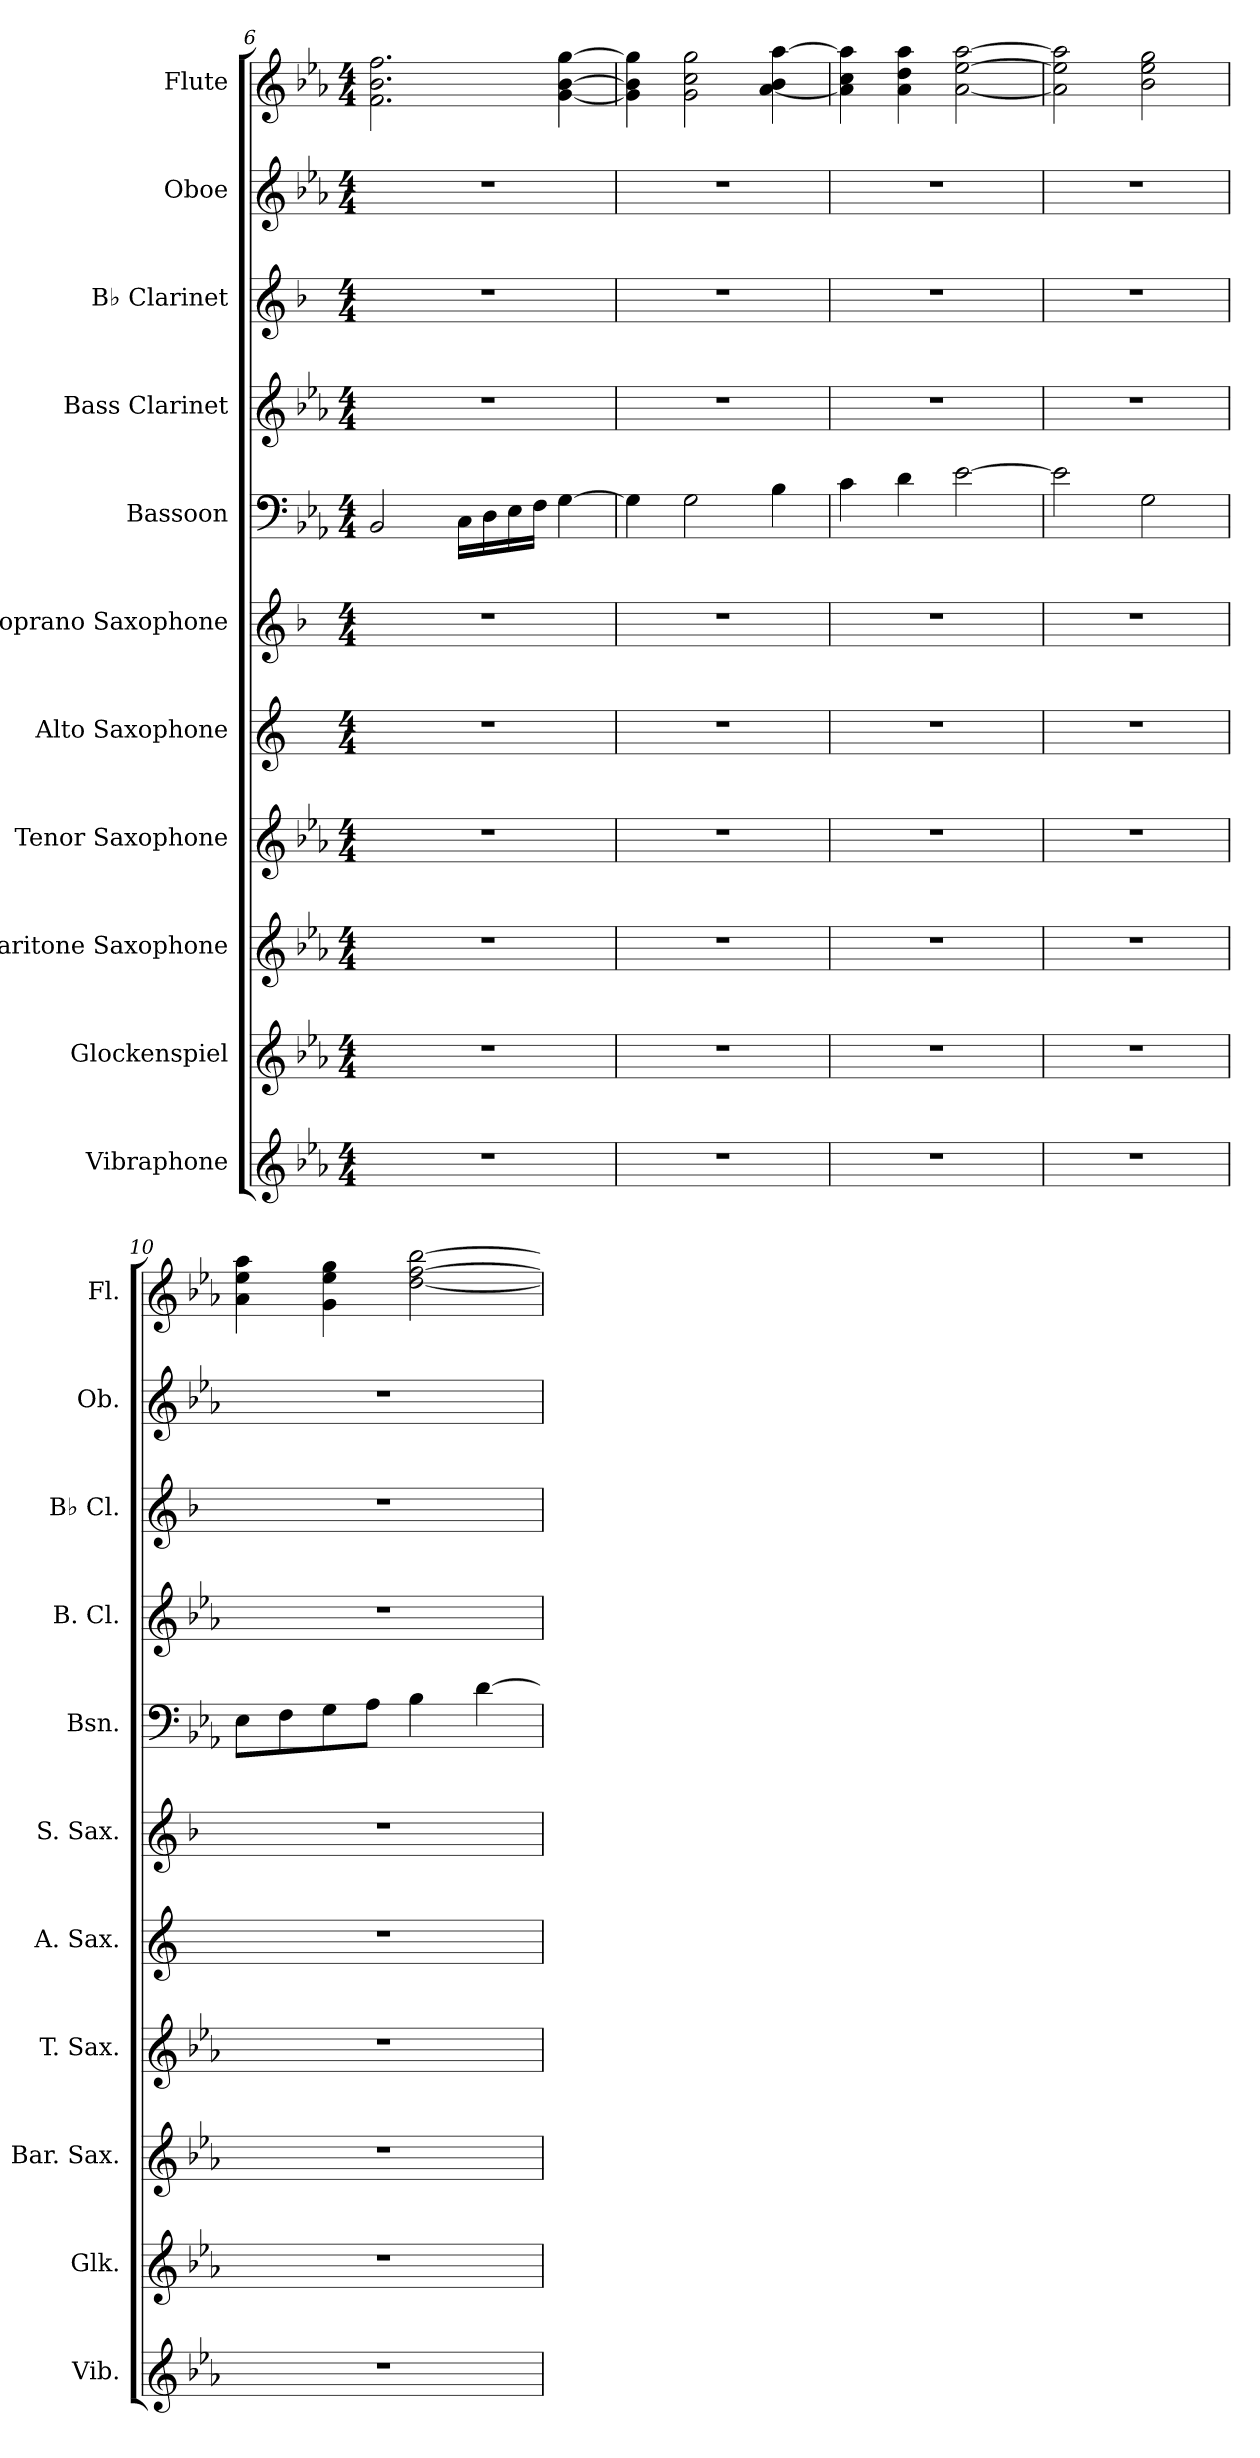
**kern	**kern	**kern	**kern	**kern	**kern	**kern	**kern	**kern	**kern	**kern
*part11	*part10	*part9	*part8	*part7	*part6	*part5	*part4	*part3	*part2	*part1
*staff11	*staff10	*staff9	*staff8	*staff7	*staff6	*staff5	*staff4	*staff3	*staff2	*staff1
*I"Vibraphone	*I"Glockenspiel	*I"Baritone Saxophone	*I"Tenor Saxophone	*I"Alto Saxophone	*I"Soprano Saxophone	*I"Bassoon	*I"Bass Clarinet	*I"B♭ Clarinet	*I"Oboe	*I"Flute
*I'Vib.	*I'Glk.	*I'Bar. Sax.	*I'T. Sax.	*I'A. Sax.	*I'S. Sax.	*I'Bsn.	*I'B. Cl.	*I'B♭ Cl.	*I'Ob.	*I'Fl.
*clefG2	*clefG2	*clefG2	*clefG2	*clefG2	*clefG2	*clefF4	*clefG2	*clefG2	*clefG2	*clefG2
*	*ITrd-14c-24	*ITrd12c21	*ITrd8c14	*ITrd5c9	*ITrd1c2	*	*ITrd8c14	*ITrd1c2	*	*
*k[b-e-a-]	*k[b-e-a-]	*k[b-e-a-]	*k[b-e-a-]	*k[b-e-a-]	*k[b-e-a-]	*k[b-e-a-]	*k[b-e-a-]	*k[b-e-a-]	*k[b-e-a-]	*k[b-e-a-]
*M4/4	*M4/4	*M4/4	*M4/4	*M4/4	*M4/4	*M4/4	*M4/4	*M4/4	*M4/4	*M4/4
=6	=6	=6	=6	=6	=6	=6	=6	=6	=6	=6
1r	1r	1r	1r	1r	1r	2BB-/	1r	1r	1r	2.f\ 2.b-\ 2.ff\
.	.	.	.	.	.	16C\LL	.	.	.	.
.	.	.	.	.	.	16D\	.	.	.	.
.	.	.	.	.	.	16E-\	.	.	.	.
.	.	.	.	.	.	16F\JJ	.	.	.	.
.	.	.	.	.	.	[4G\	.	.	.	[4g\ [4b-\ [4gg\
=7	=7	=7	=7	=7	=7	=7	=7	=7	=7	=7
1r	1r	1r	1r	1r	1r	4G\]	1r	1r	1r	4g\] 4b-\] 4gg\]
.	.	.	.	.	.	2G\	.	.	.	2g\ 2cc\ 2gg\
.	.	.	.	.	.	4B-\	.	.	.	[4a-\ 4b-\ [4aa-\
=8	=8	=8	=8	=8	=8	=8	=8	=8	=8	=8
1r	1r	1r	1r	1r	1r	4c\	1r	1r	1r	4a-\] 4cc\ 4aa-\]
.	.	.	.	.	.	4d\	.	.	.	4a-\ 4dd\ 4aa-\
.	.	.	.	.	.	[2e-\	.	.	.	[2a-\ [2ee-\ [2aa-\
!!LO:PB:g=z
=9	=9	=9	=9	=9	=9	=9	=9	=9	=9	=9
1r	1r	1r	1r	1r	1r	2e-\]	1r	1r	1r	2a-\] 2ee-\] 2aa-\]
.	.	.	.	.	.	2G\	.	.	.	2b-\ 2ee-\ 2gg\
=10	=10	=10	=10	=10	=10	=10	=10	=10	=10	=10
1r	1r	1r	1r	1r	1r	8E-\L	1r	1r	1r	4a-\ 4ee-\ 4aa-\
.	.	.	.	.	.	8F\	.	.	.	.
.	.	.	.	.	.	8G\	.	.	.	4g\ 4ee-\ 4gg\
.	.	.	.	.	.	8A-\J	.	.	.	.
.	.	.	.	.	.	4B-\	.	.	.	[2dd\ [2ff\ [2bb-\
.	.	.	.	.	.	[4d\	.	.	.	.
=	=	=	=	=	=	=	=	=	=	=
*-	*-	*-	*-	*-	*-	*-	*-	*-	*-	*-
